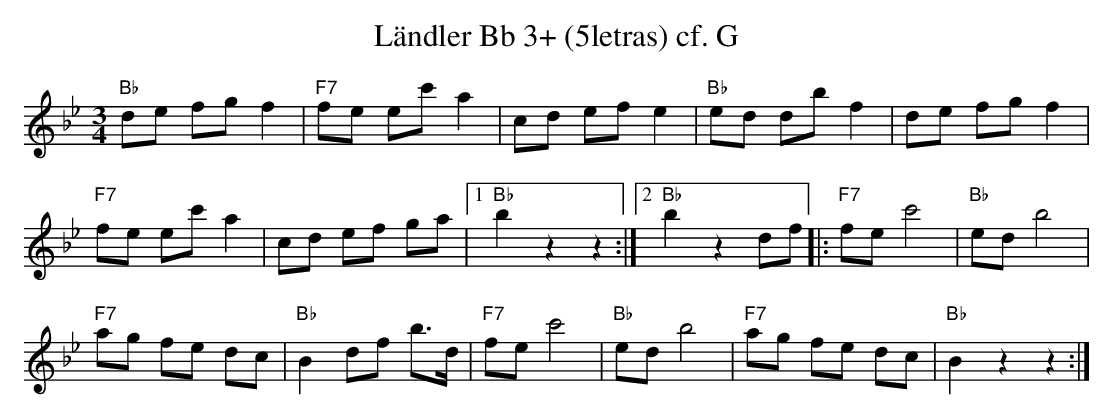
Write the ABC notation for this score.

X:1
T:L\"andler Bb 3+ (5letras) cf. G
M:3/4
L:1/8
K:Bbmaj%%MIDI gchordon
"Bb"de fgf2 | "F7"fe ec'a2 | cd efe2 | "Bb"ed dbf2 | de fgf2 |
"F7"fe ec'a2 | cd ef ga |1 "Bb"b2z2z2 :|2 "Bb"b2z2df |: "F7"fec'4 | "Bb"edb4 |
"F7"ag fe dc | "Bb"B2df b>d | "F7"fec'4 | "Bb"ed b4 | "F7"ag fe dc | "Bb"B2z2z2 :|
